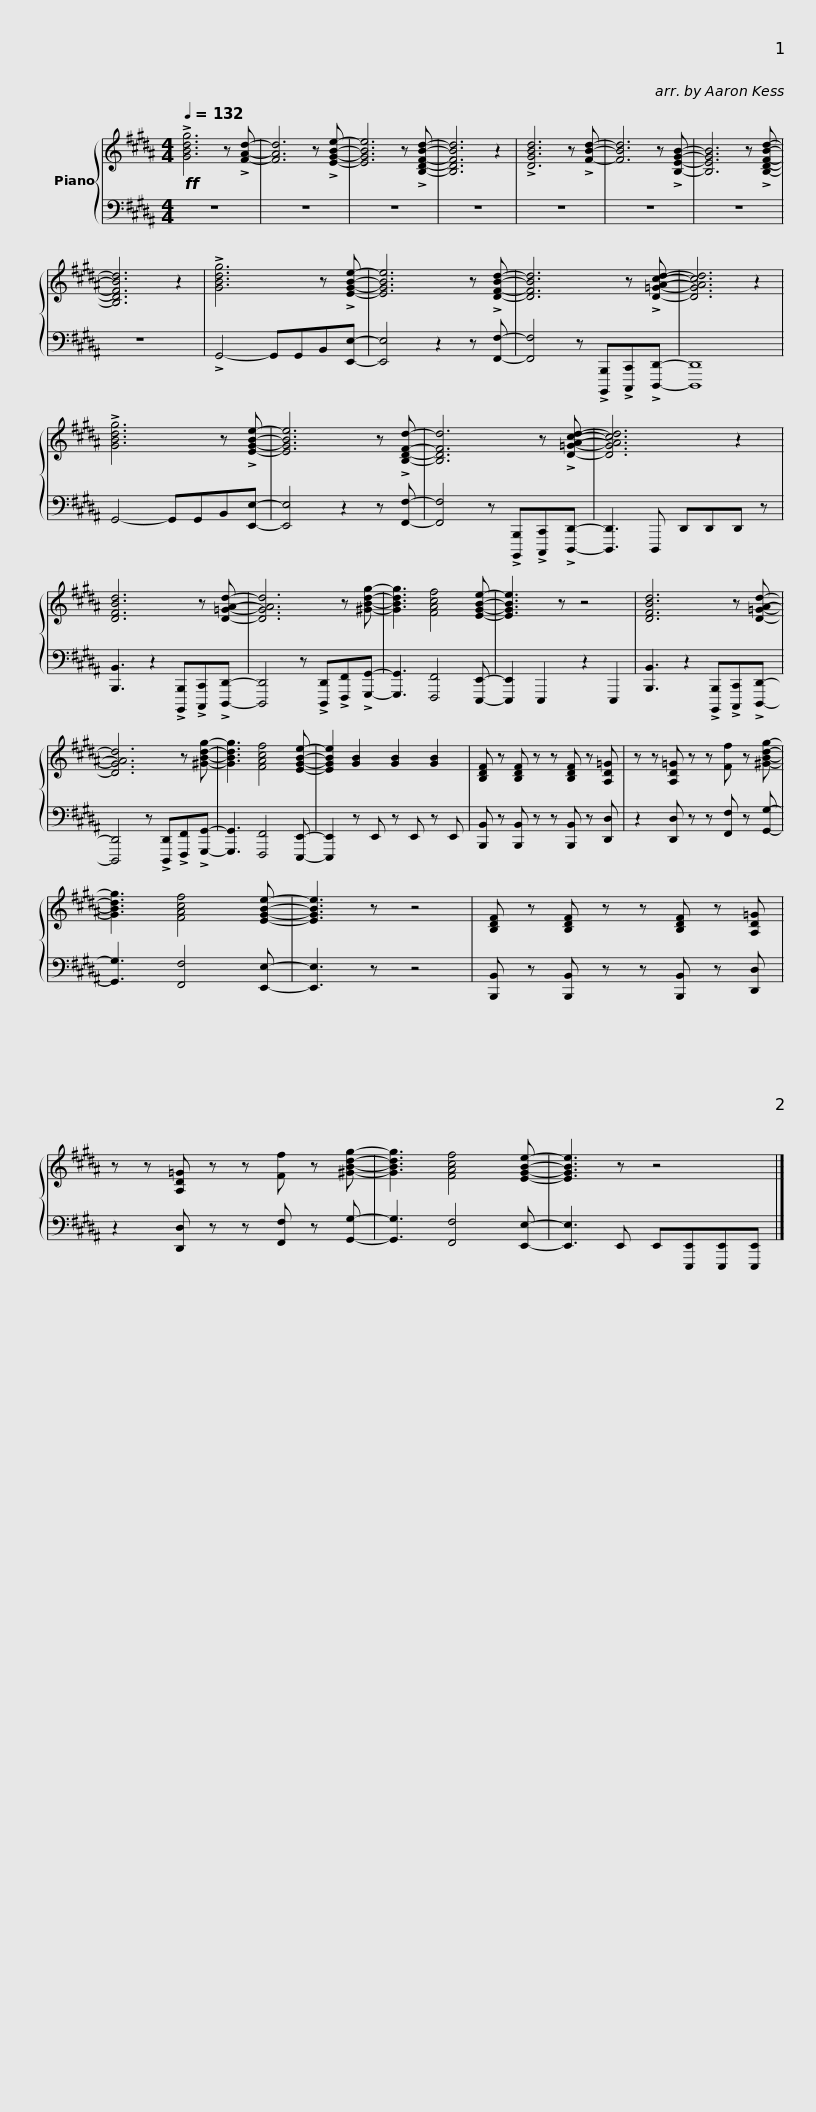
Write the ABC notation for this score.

X:1
%%score { 1 | 2 }
L:1/8
Q:1/4=132
M:4/4
I:linebreak $
K:B
V:1 treble
V:2 bass
V:1
!ff! !>![GBdg]6 z !>![FAd]- | [FAd]6 z !>![EGBe]- | [EGBe]6 z !>![B,DFBd]- | [B,DFBd]6 z2 | !>![DGBd]6 z !>![FBd]- | %5
 [FBd]6 z !>![B,EGB]- | [B,EGB]6 z !>![B,DFBd]- | [B,DFBd]6 z2 | !>![GBdg]6 z !>![EGBe]- |$ [EGBe]6 z !>![DFBd]- | %10
 [DFBd]6 z !>![D=GAcd]- | [DGAcd]6 z2 | !>![GBdg]6 z !>![EGBe]- | [EGBe]6 z !>![B,DFd]- | [B,DFd]6 z !>![D=GAcd]- | %15
 [DGAcd]6 z2 |$ [DFBd]6 z [D=GAd]- | [DGAd]6 z [^GBdg]- | [GBdg]3 [FAcf]4 [EGBe]- | [EGBe]3 z z4 | %20
 [DFBd]6 z [D=GAd]- | [DGAd]6 z [^GBdg]- | [GBdg]3 [FAcf]4 [EGBe]- |$ [EGBe]2 [GB]2 [GB]2 [GB]2 | [B,DF] z [B,DF] z z [B,DF] z [A,D=G] | %25
 z z [A,D=G] z z [Ff] z [^GBdg]- | [GBdg]3 [FAcf]4 [EGBe]- | [EGBe]3 z z4 |$ [B,DF] z [B,DF] z z [B,DF] z [A,D=G] | z z [A,D=G] z z [Ff] z [^GBdg]- | %30
 [GBdg]3 [FAcf]4 [EGBe]- | [EGBe]3 z z4 |] %32
V:2
 z8 | z8 | z8 | z8 | z8 | %5
 z8 | z8 | z8 | !>!G,,4- G,,G,,B,,[E,,E,]- |$ [E,,E,]4 z2 z [F,,F,]- | %10
 [F,,F,]4 z !>![B,,,,B,,,]!>![C,,,C,,]!>![D,,,D,,]- | [D,,,D,,]8 | G,,4- G,,G,,B,,[E,,E,]- | [E,,E,]4 z2 z [F,,F,]- | [F,,F,]4 z !>![B,,,,B,,,]!>![C,,,C,,]!>![D,,,D,,]- | %15
 [D,,,D,,]3 D,,, D,,D,,D,, z |$ [B,,,B,,]3 z2 !>![B,,,,B,,,]!>![C,,,C,,]!>![D,,,D,,]- | [D,,,D,,]4 z !>![D,,,D,,]!>![F,,,F,,]!>![G,,,G,,]- | [G,,,G,,]3 [F,,,F,,]4 [E,,,E,,]- | [E,,,E,,]2 E,,,2 z2 E,,,2 | %20
 [B,,,B,,]3 z2 !>![B,,,,B,,,]!>![C,,,C,,]!>![D,,,D,,]- | [D,,,D,,]4 z !>![D,,,D,,]!>![F,,,F,,]!>![G,,,G,,]- | [G,,,G,,]3 [F,,,F,,]4 [E,,,E,,]- |$ [E,,,E,,]2 z E,, z E,, z E,, | [B,,,B,,] z [B,,,B,,] z z [B,,,B,,] z [D,,D,] | %25
 z2 [D,,D,] z z [F,,F,] z [G,,G,]- | [G,,G,]3 [F,,F,]4 [E,,E,]- | [E,,E,]3 z z4 |$ [B,,,B,,] z [B,,,B,,] z z [B,,,B,,] z [D,,D,] | z2 [D,,D,] z z [F,,F,] z [G,,G,]- | %30
 [G,,G,]3 [F,,F,]4 [E,,E,]- | [E,,E,]3 E,, E,,[E,,,E,,][E,,,E,,][E,,,E,,] |] %32
